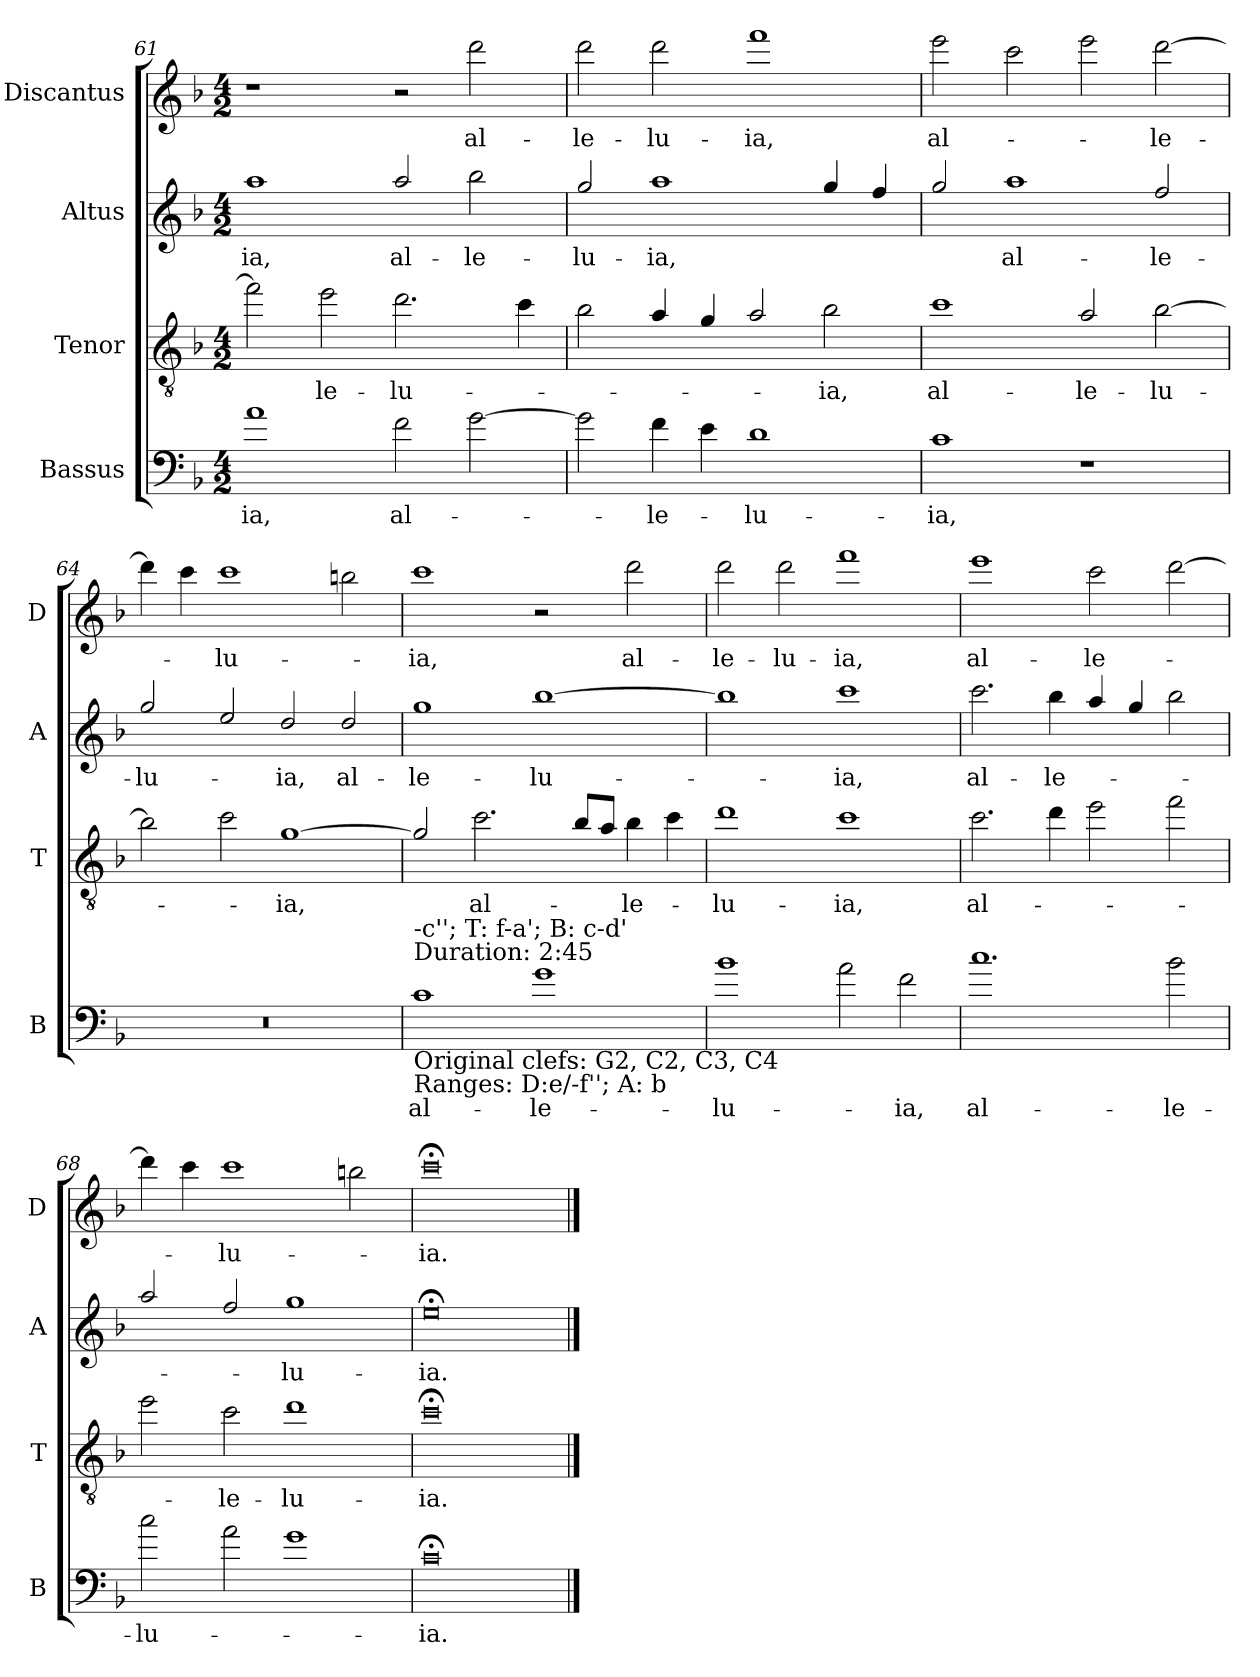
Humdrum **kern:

**kern	**text	**kern	**text	**kern	**text	**kern	**text
*part4	*part4	*part3	*part3	*part2	*part2	*part1	*part1
*staff4	*staff4	*staff3	*staff3	*staff2	*staff2	*staff1	*staff1
*I"Bassus	*	*I"Tenor	*	*I"Altus	*	*I"Discantus	*
*I'B	*	*I'T	*	*I'A	*	*I'D	*
!!LO:PB:g=z
*clefF4	*	*clefGv2	*	*clefG2	*	*clefG2	*
*ITrd7c12	*	*ITrd7c12	*	*ITrd7c12	*	*ITrd7c12	*
*k[b-]	*	*k[b-]	*	*k[b-]	*	*k[b-]	*
*F:	*	*F:	*	*F:	*	*F:	*
*M4/2	*	*M4/2	*	*M4/2	*	*M4/2	*
=61	=61	=61	=61	=61	=61	=61	=61
!	!LO:LY:b	!	!	!	!LO:LY:b	!	!
1A	-ia,	2f\]	.	1a	-ia,	1r	.
!	!	!	!LO:LY:b	!	!	!	!
.	.	2e\	-le-	.	.	.	.
!	!LO:LY:b	!	!LO:LY:b	!	!LO:LY:b	!	!
2F\	al-	2.d\	-lu-	2a/	al-	2r	.
!	!	!	!	!	!LO:LY:b	!	!LO:LY:b
[2G\	.	.	.	2b-\	-le-	2dd\	al-
.	.	4c\	.	.	.	.	.
=62	=62	=62	=62	=62	=62	=62	=62
!	!	!	!	!	!LO:LY:b	!	!LO:LY:b
2G\]	.	2B-\	.	2g/	-lu-	2dd\	-le-
!	!LO:LY:b	!	!	!	!LO:LY:b	!	!LO:LY:b
4F\	-le-	4A/	.	1a	-ia,	2dd\	-lu-
4E\	.	4G/	.	.	.	.	.
!	!LO:LY:b	!	!	!	!	!	!LO:LY:b
1D	-lu-	2A/	.	.	.	1ff	-ia,
!	!	!	!LO:LY:b	!	!	!	!
.	.	2B-\	-ia,	4g/	.	.	.
.	.	.	.	4f/	.	.	.
=63	=63	=63	=63	=63	=63	=63	=63
!	!LO:LY:b	!	!LO:LY:b	!	!	!	!LO:LY:b
1C	-ia,	1c	al-	2g/	.	2ee\	al-
!	!	!	!	!	!LO:LY:b	!	!
.	.	.	.	1a	al-	2cc\	.
!	!	!	!LO:LY:b	!	!	!	!
1r	.	2A/	-le-	.	.	2ee\	.
!	!	!	!LO:LY:b	!	!LO:LY:b	!	!LO:LY:b
.	.	[2B-\	-lu-	2f/	-le-	[2dd\	-le-
=64	=64	=64	=64	=64	=64	=64	=64
!	!	!	!	!	!LO:LY:b	!	!
0r	.	2B-\]	.	2g/	-lu-	4dd\]	.
.	.	.	.	.	.	4cc\	.
!	!	!	!	!	!	!	!LO:LY:b
.	.	2c\	.	2e/	.	1cc	-lu-
!	!	!	!LO:LY:b	!	!LO:LY:b	!	!
.	.	[1G	-ia,	2d/	-ia,	.	.
!	!	!	!	!	!LO:LY:b	!	!
.	.	.	.	2d/	al-	2bn\	.
!!LO:LB:g=z
=65	=65	=65	=65	=65	=65	=65	=65
!LO:TX:b:t=Original clefs&colon; G2, C2, C3, C4\nRanges&colon; D&colon;e/-f''; A&colon; b	!	!	!	!	!	!	!
!LO:TX:t=-c''; T&colon; f-a'; B&colon; c-d'\nDuration&colon; 2&colon;45	!	!	!	!	!	!	!
!	!LO:LY:b	!	!	!	!LO:LY:b	!	!LO:LY:b
1C	al-	2G/]	.	1g	-le-	1cc	-ia,
!	!	!	!LO:LY:b	!	!	!	!
.	.	2.c\	al-	.	.	.	.
!	!LO:LY:b	!	!	!	!LO:LY:b	!	!
1G	-le-	.	.	[1b-	-lu-	2r	.
.	.	8B-/L	.	.	.	.	.
.	.	8A/J	.	.	.	.	.
!	!	!	!LO:LY:b	!	!	!	!LO:LY:b
.	.	4B-\	-le-	.	.	2dd\	al-
.	.	4c\	.	.	.	.	.
=66	=66	=66	=66	=66	=66	=66	=66
!	!LO:LY:b	!	!LO:LY:b	!	!	!	!LO:LY:b
1B-	-lu-	1d	-lu-	1b-]	.	2dd\	-le-
!	!	!	!	!	!	!	!LO:LY:b
.	.	.	.	.	.	2dd\	-lu-
!	!	!	!LO:LY:b	!	!LO:LY:b	!	!LO:LY:b
2A\	.	1c	-ia,	1cc	-ia,	1ff	-ia,
!	!LO:LY:b	!	!	!	!	!	!
2F\	-ia,	.	.	.	.	.	.
=67	=67	=67	=67	=67	=67	=67	=67
!	!LO:LY:b	!	!LO:LY:b	!	!LO:LY:b	!	!LO:LY:b
1.c	al-	2.c\	al-	2.cc\	al-	1ee	al-
!	!	!	!	!	!LO:LY:b	!	!
.	.	4d\	.	4b-\	-le-	.	.
!	!	!	!	!	!	!	!LO:LY:b
.	.	2e\	.	4a/	.	2cc\	-le-
.	.	.	.	4g/	.	.	.
!	!LO:LY:b	!	!	!	!	!	!
2B-\	-le-	2f\	.	2b-\	.	[2dd\	.
=68	=68	=68	=68	=68	=68	=68	=68
!	!LO:LY:b	!	!	!	!	!	!
2c\	-lu-	2e\	.	2a/	.	4dd\]	.
.	.	.	.	.	.	4cc\	.
!	!	!	!LO:LY:b	!	!	!	!LO:LY:b
2A\	.	2c\	-le-	2f/	.	1cc	-lu-
!	!	!	!LO:LY:b	!	!LO:LY:b	!	!
1G	.	1d	-lu-	1g	-lu-	.	.
.	.	.	.	.	.	2bn\	.
=69	=69	=69	=69	=69	=69	=69	=69
!	!LO:LY:b	!	!LO:LY:b	!	!LO:LY:b	!	!LO:LY:b
0C;<	-ia.	0c;<	-ia.	0e;<	-ia.	0cc;<	-ia.
==	==	==	==	==	==	==	==
*-	*-	*-	*-	*-	*-	*-	*-
